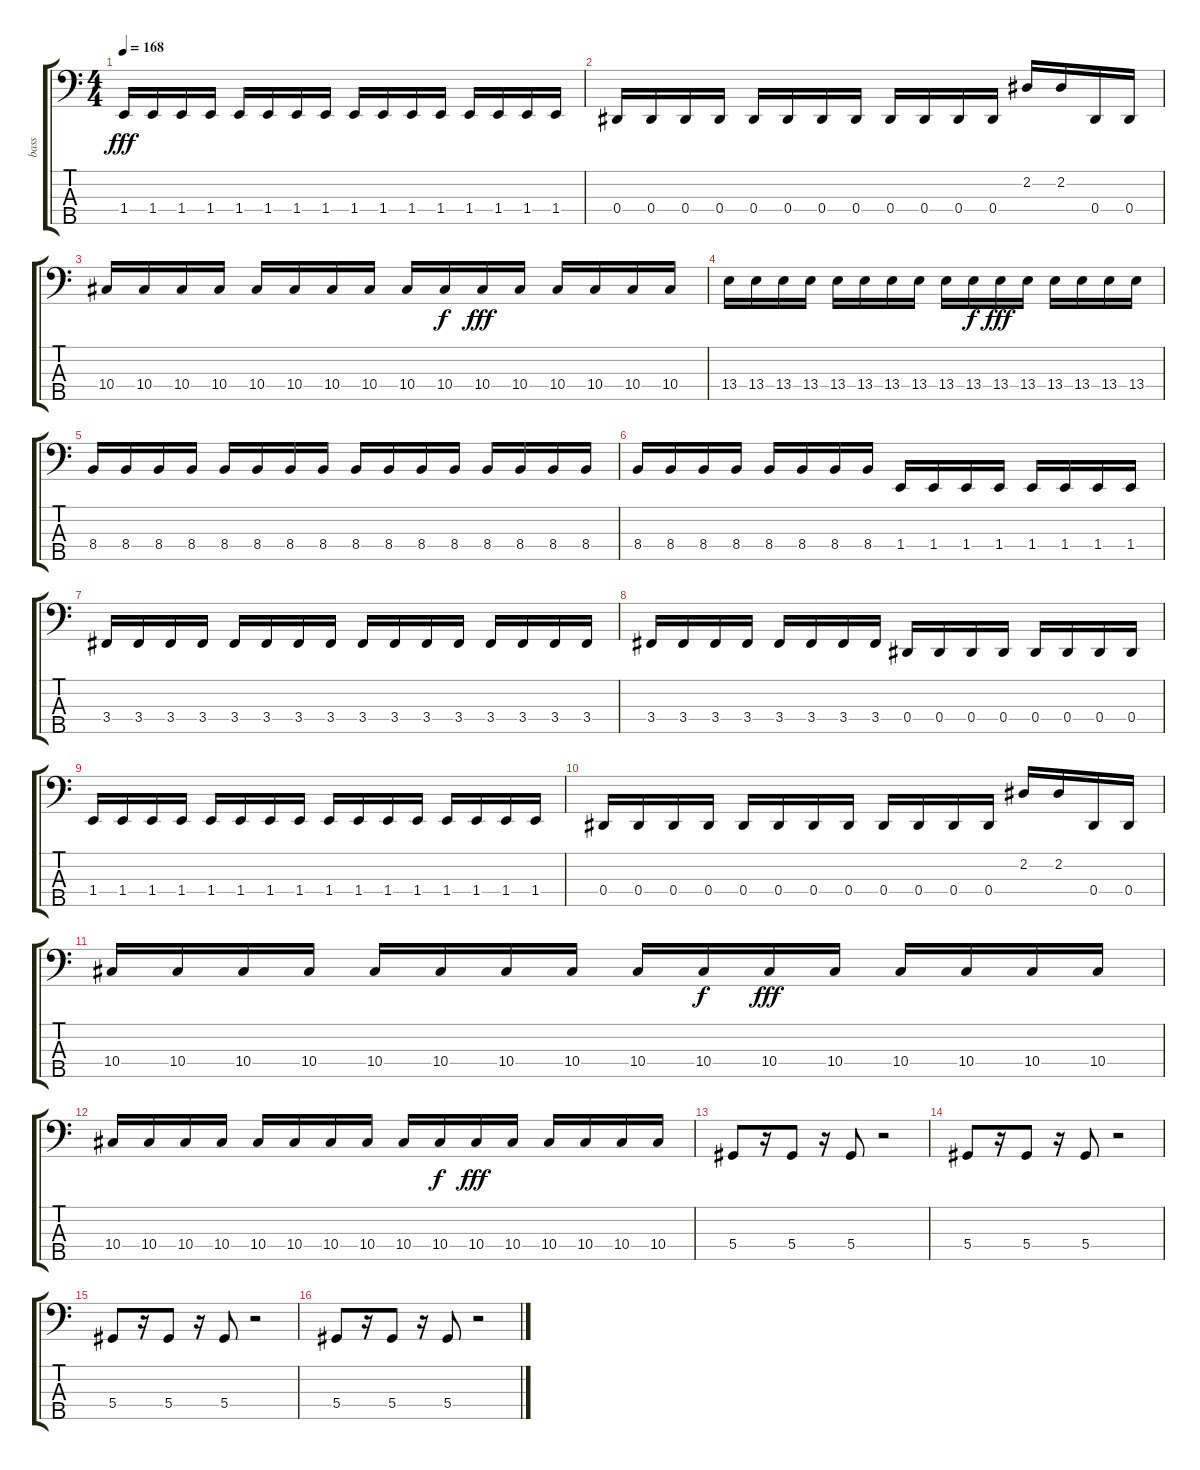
\track ("bass" "bass") {instrument electricbassfinger}
\staff {score tabs}
\tuning (Gb2 Db2 Ab1 Eb1 Bb0) {hide}
\ts (4 4)
\tempo 168
\clef f4
\ks c
1.4.16{dy fff} 1.4.16 1.4.16 1.4.16 1.4.16 1.4.16 1.4.16 1.4.16 1.4.16 1.4.16 1.4.16 1.4.16 1.4.16 1.4.16 1.4.16 1.4.16 |
0.4.16 0.4.16 0.4.16 0.4.16 0.4.16 0.4.16 0.4.16 0.4.16 0.4.16 0.4.16 0.4.16 0.4.16 2.2.16 2.2.16 0.4.16 0.4.16 |
10.4.16 10.4.16 10.4.16 10.4.16 10.4.16 10.4.16 10.4.16 10.4.16 10.4.16 10.4.16{dy f} 10.4.16{dy fff} 10.4.16 10.4.16 10.4.16 10.4.16 10.4.16 |
13.4.16 13.4.16 13.4.16 13.4.16 13.4.16 13.4.16 13.4.16 13.4.16 13.4.16 13.4.16{dy f} 13.4.16{dy fff} 13.4.16 13.4.16 13.4.16 13.4.16 13.4.16 |
8.4.16 8.4.16 8.4.16 8.4.16 8.4.16 8.4.16 8.4.16 8.4.16 8.4.16 8.4.16 8.4.16 8.4.16 8.4.16 8.4.16 8.4.16 8.4.16 |
8.4.16 8.4.16 8.4.16 8.4.16 8.4.16 8.4.16 8.4.16 8.4.16 1.4.16 1.4.16 1.4.16 1.4.16 1.4.16 1.4.16 1.4.16 1.4.16 |
3.4.16 3.4.16 3.4.16 3.4.16 3.4.16 3.4.16 3.4.16 3.4.16 3.4.16 3.4.16 3.4.16 3.4.16 3.4.16 3.4.16 3.4.16 3.4.16 |
3.4.16 3.4.16 3.4.16 3.4.16 3.4.16 3.4.16 3.4.16 3.4.16 0.4.16 0.4.16 0.4.16 0.4.16 0.4.16 0.4.16 0.4.16 0.4.16 |
1.4.16 1.4.16 1.4.16 1.4.16 1.4.16 1.4.16 1.4.16 1.4.16 1.4.16 1.4.16 1.4.16 1.4.16 1.4.16 1.4.16 1.4.16 1.4.16 |
0.4.16 0.4.16 0.4.16 0.4.16 0.4.16 0.4.16 0.4.16 0.4.16 0.4.16 0.4.16 0.4.16 0.4.16 2.2.16 2.2.16 0.4.16 0.4.16 |
10.4.16 10.4.16 10.4.16 10.4.16 10.4.16 10.4.16 10.4.16 10.4.16 10.4.16 10.4.16{dy f} 10.4.16{dy fff} 10.4.16 10.4.16 10.4.16 10.4.16 10.4.16 |
10.4.16 10.4.16 10.4.16 10.4.16 10.4.16 10.4.16 10.4.16 10.4.16 10.4.16 10.4.16{dy f} 10.4.16{dy fff} 10.4.16 10.4.16 10.4.16 10.4.16 10.4.16 |
5.4.8 r.16 5.4.8 r.16 5.4.8 r.2 |
5.4.8 r.16 5.4.8 r.16 5.4.8 r.2 |
5.4.8 r.16 5.4.8 r.16 5.4.8 r.2 |
5.4.8 r.16 5.4.8 r.16 5.4.8 r.2
